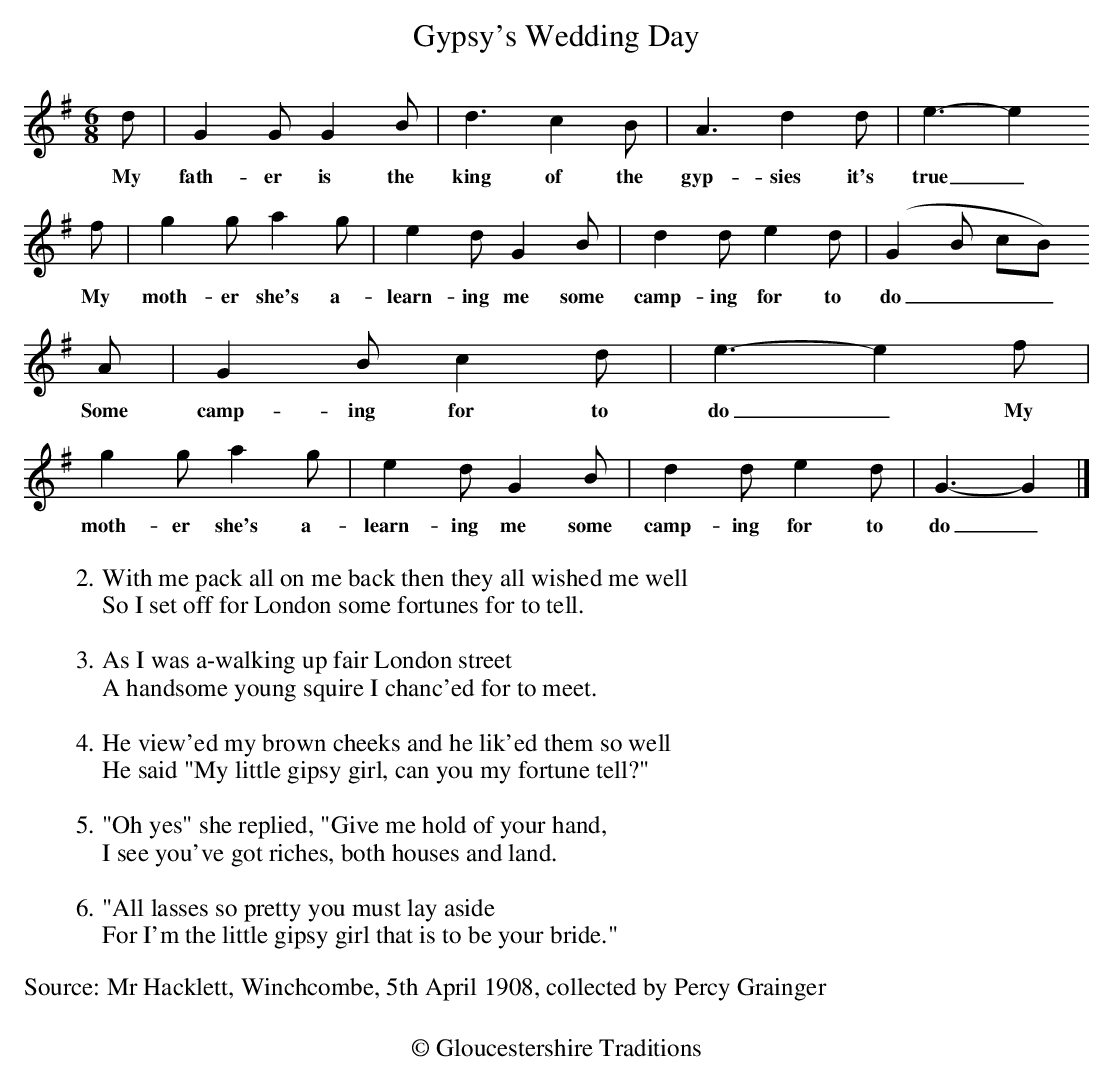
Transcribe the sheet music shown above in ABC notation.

X:1
T: Gypsy's Wedding Day
M: 6/8
L: 1/8
K: G
d | G2GG2B | d3c2B | A3d2d | e3-e2
w:My fath-er is the king of the gyp-sies it's true_
f | g2ga2g | e2dG2B | d2de2d | (G2B cB)
w:My moth-er she's a-learn-ing me some camp-ing for to do___
A | G2Bc2d | e3-e2f | g2ga2g | e2dG2B |d2de2d |G3-G2 |]
w:Some camp-ing for to do_ My moth-er she's a-learn-ing me some camp-ing for to do_
%%text
%%text
W:2.With me pack all on me back then they all wished me well
W:So I set off for London some fortunes for to tell.
W:
W:3.As I was a-walking up fair London street
W:A handsome young squire I chanc'ed for to meet.
W:
W:4.He view'ed my brown cheeks and he lik'ed them so well
W:He said "My little gipsy girl, can you my fortune tell?"
W:
W:5."Oh yes" she replied, "Give me hold of your hand,
W:I see you've got riches, both houses and land.
W:
W:6."All lasses so pretty you must lay aside
W:For I'm the little gipsy girl that is to be your bride."
